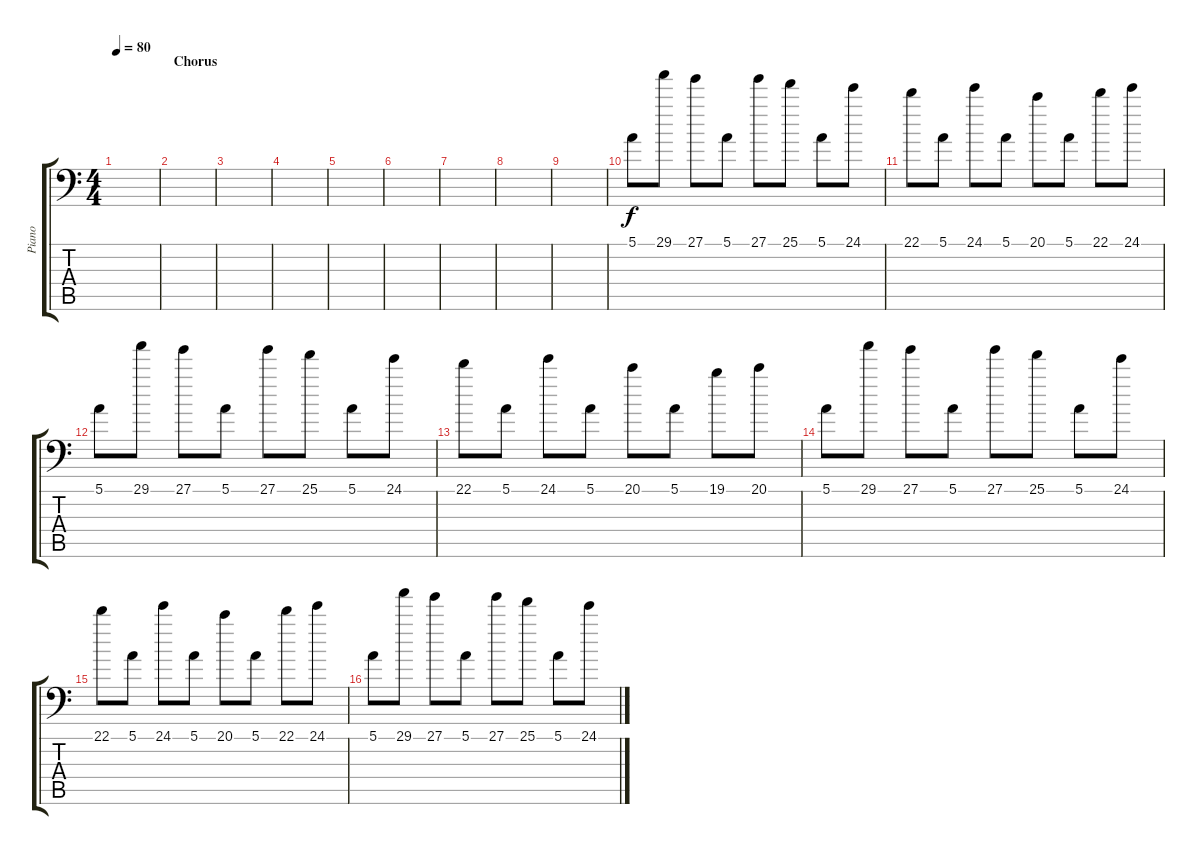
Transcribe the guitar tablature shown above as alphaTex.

\track ("Piano" "Piano") {instrument acousticgrandpiano}
\staff {score tabs}
\tuning (E4 B3 G3 D3 A2 A1) {hide}
\ts (4 4)
\tempo 80
\clef f4
\ks c
|
\section ("" "Chorus")
|
|
|
|
|
|
|
|
5.1.8 29.1.8 27.1.8 5.1.8 27.1.8 25.1.8 5.1.8 24.1.8 |
22.1.8 5.1.8 24.1.8 5.1.8 20.1.8 5.1.8 22.1.8 24.1.8 |
5.1.8 29.1.8 27.1.8 5.1.8 27.1.8 25.1.8 5.1.8 24.1.8 |
22.1.8 5.1.8 24.1.8 5.1.8 20.1.8 5.1.8 19.1.8 20.1.8 |
5.1.8 29.1.8 27.1.8 5.1.8 27.1.8 25.1.8 5.1.8 24.1.8 |
22.1.8 5.1.8 24.1.8 5.1.8 20.1.8 5.1.8 22.1.8 24.1.8 |
5.1.8 29.1.8 27.1.8 5.1.8 27.1.8 25.1.8 5.1.8 24.1.8
